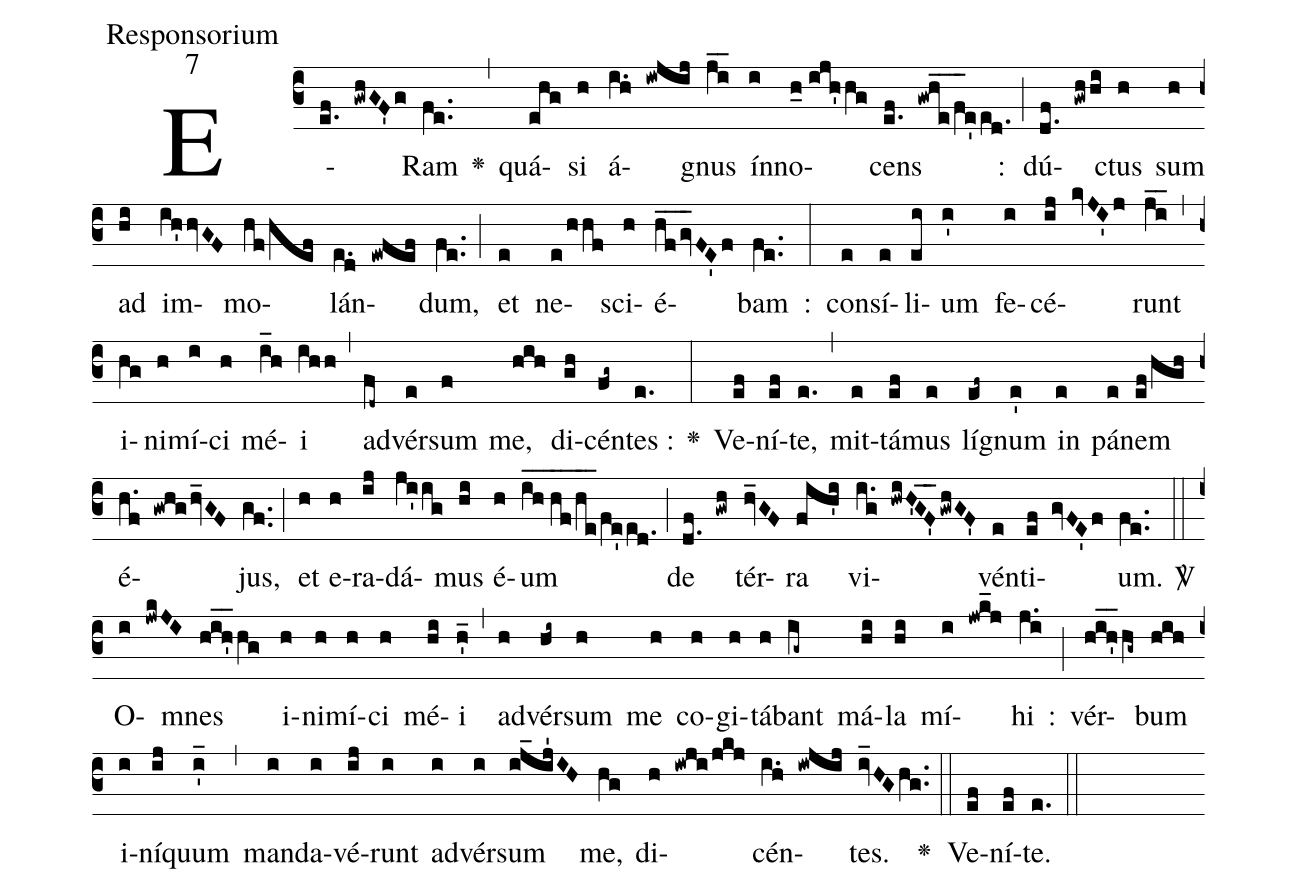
office-part:Responsorium;
mode:7;
%%
(c3) E(e.f !gwhGF'g)Ram(fe..) <v>\greheightstar</v>(,) quá(ehg)si(h) á(i.h !iwjij)gnus(ji__) ín(i)no(h_0//ijh'hg)cens(e.f !gwh_e_/f_e'ed.) :(;) dú(d.f !gwhhi)ctus(h) sum(h) ad(hi) im(ih'hvGF)mo(hf/hef)lán(e.d !ewfef)dum,(fe..) (;) et(e) ne(e/hhf)sci(h)é(hf__/gv_FE'f)bam(fe..) :(:) con(e)sí(e)li(ei)um(i') fe(i)cé(ij !kvJI'j)runt(ji__) (,) i(hg)ni(h)mí(i)ci(h) mé(i_h)i(ihh) (,) ad(fd~)vér(e)sum(f) me,(hih) di(gh)cén(fg~)tes :(e.) <v>\greheightstar</v>(:) Ve(ef)ní(ef)te,(e.) (,) mit(e)tá(ef)mus(e) lí(ef~)gnum(e') in(e) pá(e)nem(ef/hgh) é(h.f !gwhg/hv_GF)jus,(gf..) (;) et(h) e(h)ra(ij)dá(ji'ig)mus(hi) é(h)um(ih__//h_f_/h_e_/fe'ed.) (;) de(d.f !gwh) tér(hv_GF)ra(fih'i) vi(i.g !hwiH'GF'__/gwhGF')vén(e)ti(ef !gvFE'f)um.(fe..) <sp>V/</sp>(::) O(i !jwkJI)mnes(hih'__hg) i(h)ni(h)mí(h)ci(h) mé(hi)i(h'_) (,) ad(h)vér(hi~)sum(h) me(h) co(h)gi(h)tá(h)bant(ig~) má(hi)la(hi) mí(i !jwk_j)hi(j.i) :(;) vér(hih'__hg~)bum(hih) i(i)ní(ij)quum(i'_) (,) man(i)da(i)vé(ij)runt(i) ad(i)vér(i)sum(ij_ij'IH) me,(hg) di(h !iwji/jkj)cén(i.h !iwjij)tes.(iv_HGhg..) <v>\greheightstar</v>(::) Ve(ef)ní(ef)te.(e.) (::)
